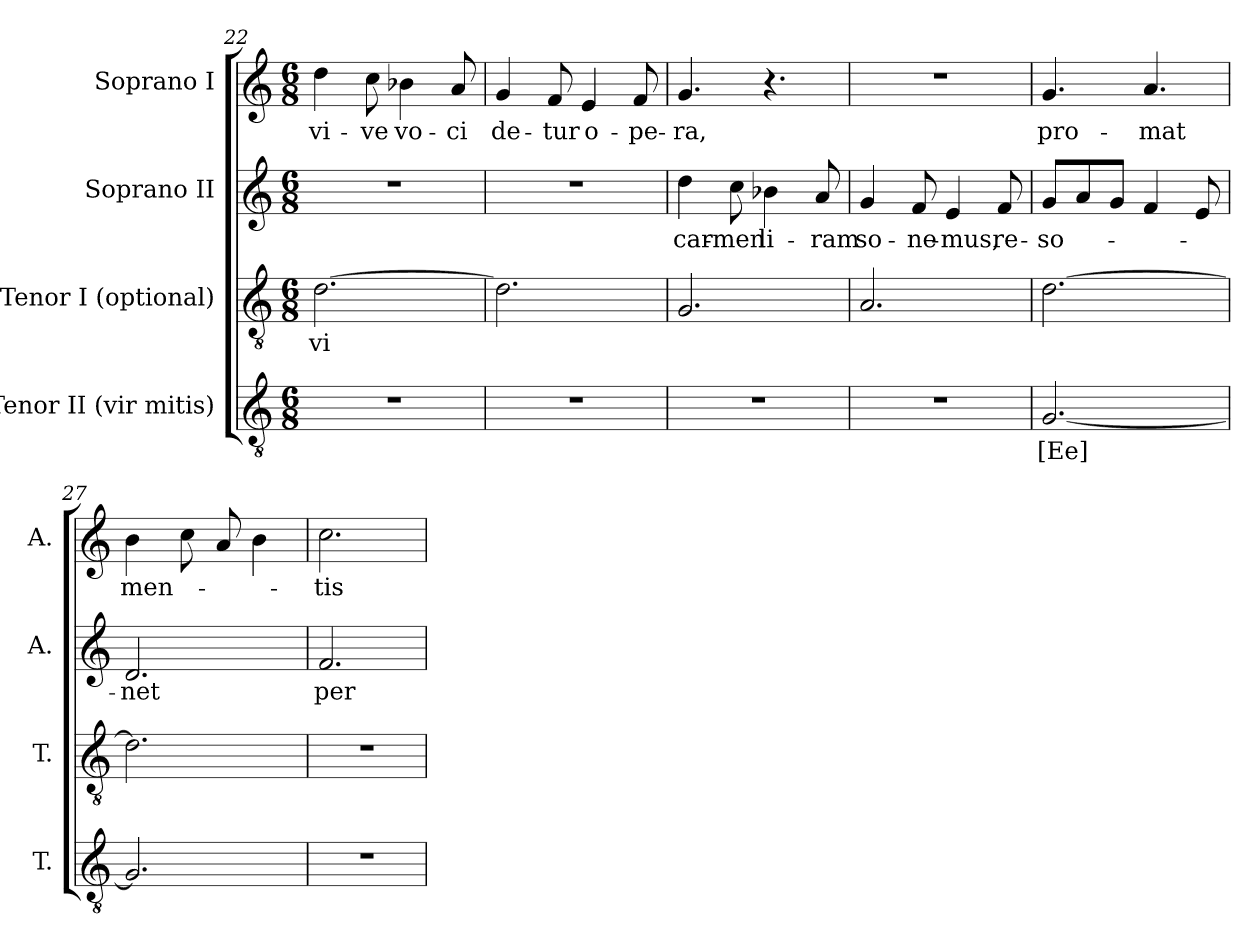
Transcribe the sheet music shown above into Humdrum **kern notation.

**kern	**text	**kern	**text	**kern	**text	**kern	**text
*part4	*part4	*part3	*part3	*part2	*part2	*part1	*part1
*staff4	*staff4	*staff3	*staff3	*staff2	*staff2	*staff1	*staff1
*I"Tenor II (vir mitis)	*	*I"Tenor I (optional)	*	*I"Soprano II	*	*I"Soprano I	*
*I'T.	*	*I'T.	*	*I'A.	*	*I'A.	*
*clefGv2	*	*clefGv2	*	*clefG2	*	*clefG2	*
*ITrd7c12	*	*ITrd7c12	*	*	*	*	*
*k[]	*	*k[]	*	*k[]	*	*k[]	*
*C:	*	*C:	*	*C:	*	*C:	*
*M6/8	*	*M6/8	*	*M6/8	*	*M6/8	*
=22	=22	=22	=22	=22	=22	=22	=22
!LO:N:vis=1	!	!	!	!	!	!	!
!	!	!	!LO:LY:b:color=#000000	!LO:N:vis=1	!	!	!
!	!	!	!	!	!	!	!LO:LY:b:color=#000000
2.r	.	[2.Di\	vi	2.r	.	4ddi\	vi-
!	!	!	!	!	!	!	!LO:LY:b:color=#000000
.	.	.	.	.	.	8cci\	-ve
!	!	!	!	!	!	!	!LO:LY:b:color=#000000
.	.	.	.	.	.	4b-Xi\	vo-
!	!	!	!	!	!	!	!LO:LY:b:color=#000000
.	.	.	.	.	.	8ai/	-ci
=23	=23	=23	=23	=23	=23	=23	=23
!LO:N:vis=1	!	!	!	!LO:N:vis=1	!	!	!
!	!	!	!	!	!	!	!LO:LY:b:color=#000000
2.r	.	2.Di\]	.	2.r	.	4gi/	de-
!	!	!	!	!	!	!	!LO:LY:b:color=#000000
.	.	.	.	.	.	8fi/	-tur
!	!	!	!	!	!	!	!LO:LY:b:color=#000000
.	.	.	.	.	.	4ei/	o-
!	!	!	!	!	!	!	!LO:LY:b:color=#000000
.	.	.	.	.	.	8fi/	-pe-
!!LO:PB:g=z
=24	=24	=24	=24	=24	=24	=24	=24
!LO:N:vis=1	!	!	!	!	!	!	!
!	!	!	!	!	!LO:LY:b:color=#000000	!	!
!	!	!	!	!	!	!	!LO:LY:b:color=#000000
2.r	.	2.GGi/	.	4ddi\	car-	4.gi/	-ra,
!	!	!	!	!	!LO:LY:b:color=#000000	!	!
.	.	.	.	8cci\	-men	.	.
!	!	!	!	!	!LO:LY:b:color=#000000	!	!
.	.	.	.	4b-Xi\	li-	4.r	.
!	!	!	!	!	!LO:LY:b:color=#000000	!	!
.	.	.	.	8ai/	-ram	.	.
=25	=25	=25	=25	=25	=25	=25	=25
!LO:N:vis=1	!	!	!	!	!	!	!
!	!	!	!	!	!LO:LY:b:color=#000000	!LO:N:vis=1	!
2.r	.	2.AAi/	.	4gi/	so-	2.r	.
!	!	!	!	!	!LO:LY:b:color=#000000	!	!
.	.	.	.	8fi/	-ne-	.	.
!	!	!	!	!	!LO:LY:b:color=#000000	!	!
.	.	.	.	4ei/	-mus,	.	.
!	!	!	!	!	!LO:LY:b:color=#000000	!	!
.	.	.	.	8fi/	re-	.	.
=26	=26	=26	=26	=26	=26	=26	=26
!	!LO:LY:b:color=#000000	!	!	!	!	!	!
!	!	!	!	!	!LO:LY:b:color=#000000	!	!
!	!	!	!	!	!	!	!LO:LY:b:color=#000000
[2.GGi/	[Ee]	[2.Di\	.	8gi/L	-so-	4.gi/	pro-
.	.	.	.	8ai/	.	.	.
.	.	.	.	8gi/J	.	.	.
!	!	!	!	!	!	!	!LO:LY:b:color=#000000
.	.	.	.	4fi/	.	4.ai/	-mat
.	.	.	.	8ei/	.	.	.
=27	=27	=27	=27	=27	=27	=27	=27
!	!	!	!	!	!LO:LY:b:color=#000000	!	!
!	!	!	!	!	!	!	!LO:LY:b:color=#000000
2.GGi/]	.	2.Di\]	.	2.di/	-net	4bi\	men-
.	.	.	.	.	.	8cci\	.
.	.	.	.	.	.	8ai/	.
.	.	.	.	.	.	4bi\	.
=28	=28	=28	=28	=28	=28	=28	=28
!LO:N:vis=1	!	!LO:N:vis=1	!	!	!	!	!
!	!	!	!	!	!LO:LY:b:color=#000000	!	!
!	!	!	!	!	!	!	!LO:LY:b:color=#000000
2.r	.	2.r	.	2.fi/	per	2.cci\	-tis
=	=	=	=	=	=	=	=
*-	*-	*-	*-	*-	*-	*-	*-
